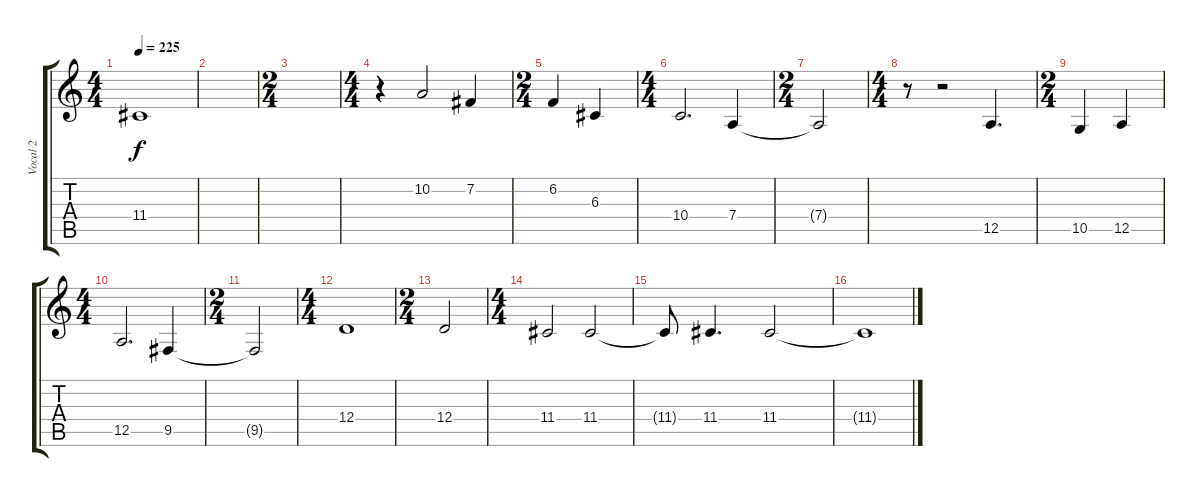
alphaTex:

\track ("Vocal 2" "Vocal 2") {instrument lead6voice}
\staff {score tabs}
\tuning (E4 B3 G3 D3 A2 E2) {hide}
\ts (4 4)
\tempo 225
\clef g2
\ks c
11.4{t}.1{dy f} |
|
\ts (2 4)
|
\ts (4 4)
r.4 10.2.2 7.2.4 |
\ts (2 4)
6.2.4 6.3.4 |
\ts (4 4)
10.4.2{d} 7.4.4 |
\ts (2 4)
7.4{t}.2 |
\ts (4 4)
r.8 r.2 12.5.4{d} |
\ts (2 4)
10.5.4 12.5.4 |
\ts (4 4)
12.5.2{d} 9.5.4 |
\ts (2 4)
9.5{t}.2 |
\ts (4 4)
12.4.1 |
\ts (2 4)
12.4.2 |
\ts (4 4)
11.4.2 11.4.2 |
11.4{t}.8 11.4.4{d} 11.4.2 |
11.4{t}.1
